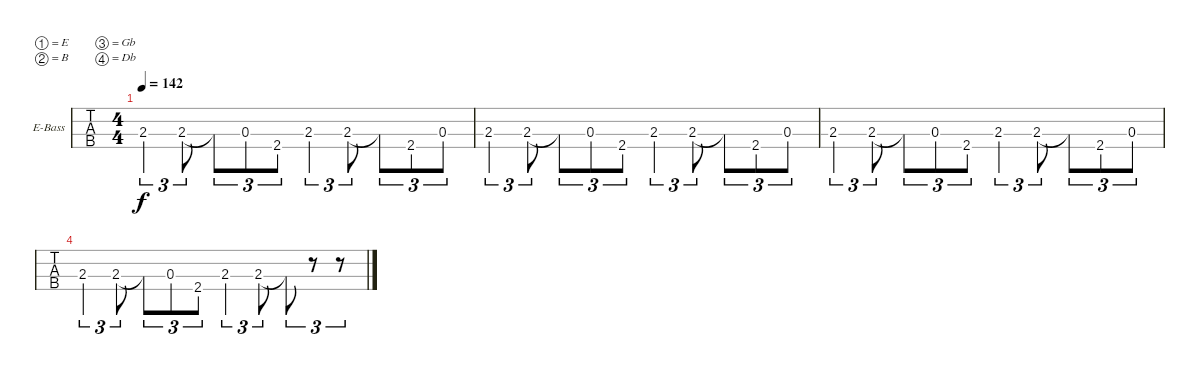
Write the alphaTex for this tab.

\bracketExtendMode nobrackets
\firstSystemTrackNameOrientation horizontal
\otherSystemsTrackNameOrientation horizontal
\defaultBarNumberDisplay FirstOfSystem
\track ("Bass" "E-Bass") {instrument electricbassfinger}
\staff {tabs}
\tuning (E2 B1 Gb1 Db1)
\ts (4 4)
\tempo 142
\clef f4
\ks c
2.3.4{tu (3 2) dy f} 2.3.8{tu (3 2)} 2.3{t}.8{tu (3 2)} 0.3.8{tu (3 2)} 2.4.8{tu (3 2)} 2.3.4{tu (3 2)} 2.3.8{tu (3 2)} 2.3{t}.8{tu (3 2)} 2.4.8{tu (3 2)} 0.3.8{tu (3 2)} |
2.3.4{tu (3 2)} 2.3.8{tu (3 2)} 2.3{t}.8{tu (3 2)} 0.3.8{tu (3 2)} 2.4.8{tu (3 2)} 2.3.4{tu (3 2)} 2.3.8{tu (3 2)} 2.3{t}.8{tu (3 2)} 2.4.8{tu (3 2)} 0.3.8{tu (3 2)} |
2.3.4{tu (3 2)} 2.3.8{tu (3 2)} 2.3{t}.8{tu (3 2)} 0.3.8{tu (3 2)} 2.4.8{tu (3 2)} 2.3.4{tu (3 2)} 2.3.8{tu (3 2)} 2.3{t}.8{tu (3 2)} 2.4.8{tu (3 2)} 0.3.8{tu (3 2)} |
2.3.4{tu (3 2)} 2.3.8{tu (3 2)} 2.3{t}.8{tu (3 2)} 0.3.8{tu (3 2)} 2.4.8{tu (3 2)} 2.3.4{tu (3 2)} 2.3.8{tu (3 2)} 2.3{t}.8{tu (3 2)} r.8{tu (3 2)} r.8{tu (3 2)}
